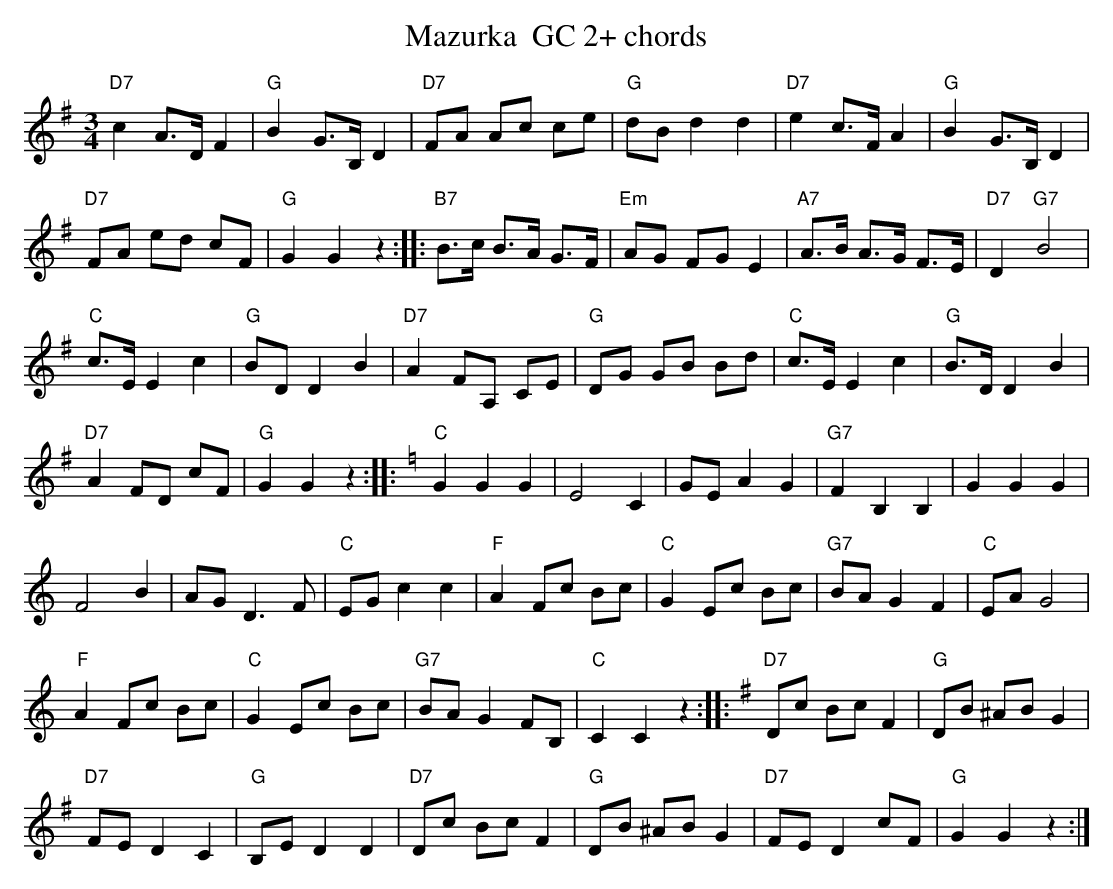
X:1
T:Mazurka  GC 2+ chords
M:3/4
L:1/8
K:Gmaj%%MIDI gchordon
"D7"c2A>D F2 | "G"B2G>B,D2 | "D7"FA Ac ce | "G"dBd2d2 | "D7"e2c>FA2 | "G"B2G>B,D2 |
"D7"FA ed cF | "G"G2G2z2 :: "B7"B>c B>A G>F | "Em"AG FGE2 | "A7"A>B A>G F>E | "D7"D2"G7"B4 |
"C"c>EE2c2 | "G"BDD2B2 | "D7"A2FA, CE | "G"DG GB Bd | "C"c>EE2c2 | "G"B>DD2B2 |
"D7"A2FD cF | "G"G2G2z2 :: [K:Cmaj] "C"G2G2G2 | E4C2 | GEA2G2 | "G7"F2B,2B,2 | G2G2G2 |
F4B2 | AG D3F | "C"EGc2c2 | "F"A2Fc Bc | "C"G2Ec Bc | "G7"BA G2F2 | "C"EAG4 |
"F"A2Fc Bc | "C"G2 Ec Bc | "G7"BAG2FB, | "C"C2C2z2 :: [K:Gmaj] "D7"Dc BcF2 | "G"DB ^ABG2 |
"D7"FED2C2 | "G"B,ED2D2 | "D7"Dc BcF2 | "G"DB ^ABG2 | "D7"FED2cF | "G"G2G2z2 :|
